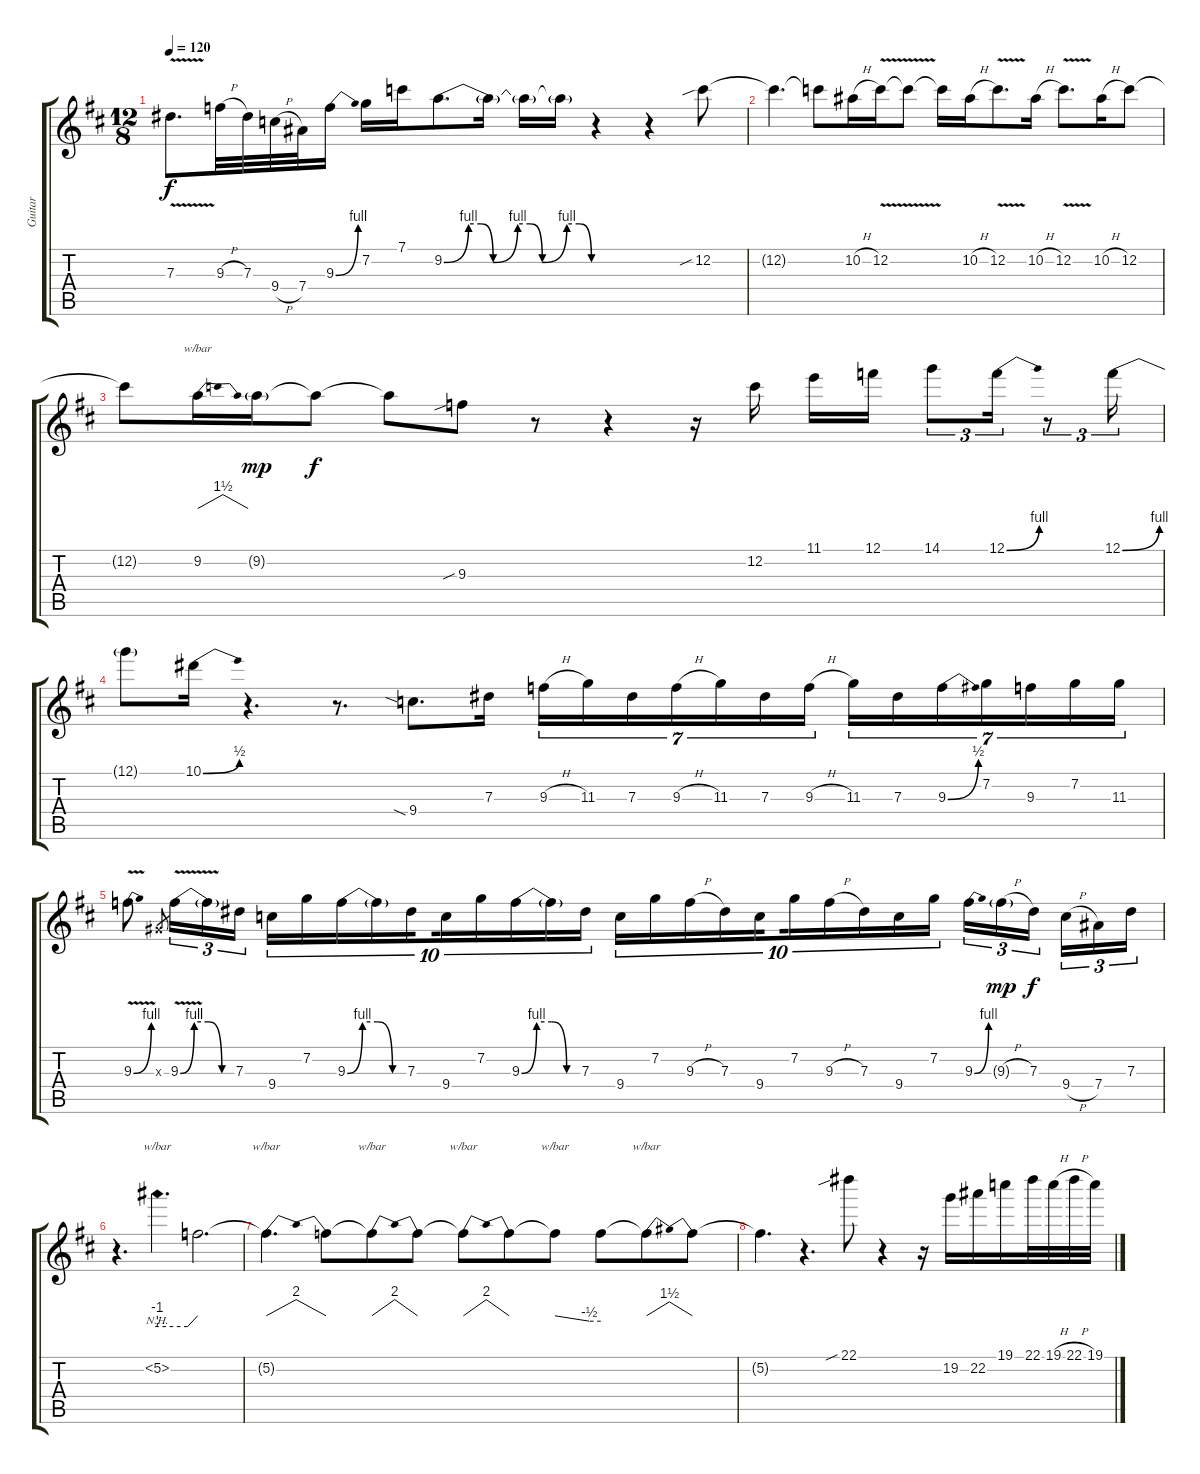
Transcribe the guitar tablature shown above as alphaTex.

\track ("Guitar " "Guitar ") {instrument distortionguitar}
\staff {score tabs}
\tuning (F4 C4 Ab3 Eb3 Bb2 F2) {hide}
\ts (12 8)
\tempo 120
\clef g2
\ks d
7.3{v}.8{d dy f} 9.3{h}.32 7.3.32 9.4{h}.32 7.4.32 9.3{be (bend 0 0 60 4)}.16 7.2.16 7.1.16 9.2{be (custom 0 0 10 4 15 4 20 0 30 4 35 4 40 0 50 4 55 4 60 0)}.8{d} 9.2{t}.16 9.2{t}.16 9.2{t}.16 r.4 r.4 12.2{sib}.8 |
12.2{t}.4{d} 12.2{t}.8 10.2{h}.16 12.2{v}.16 12.2{t}.8 12.2{t}.16 10.2{h}.16 12.2{v}.8{d} 10.2{h}.16 12.2{v}.8{d} 10.2{h}.16 12.2.8 |
12.2{t}.8 9.2.16{tbe (dip default 0 0 30 6 60 0)} 9.2{g}.16{dy mp} 9.2{t}.8{dy f} 9.2{t}.8 9.3{sib}.8 r.8 r.4 r.16 12.2.16 11.1.16 12.1.16 14.1.8{tu (3 2)} 12.1{be (bend 0 0 60 4)}.16{tu (3 2)} r.8{tu (3 2)} 12.1{be (bend 0 0 60 4)}.16{tu (3 2)} |
12.1{t}.8 10.1{be (bend 0 0 60 2)}.16 r.4{d} r.8{d} 9.4{sia}.8{d} 7.3.16{beam splitsecondary} 9.3{h}.16{tu (7 4)} 11.3.16{tu (7 4)} 7.3.16{tu (7 4)} 9.3{h}.16{tu (7 4)} 11.3.16{tu (7 4)} 7.3.16{tu (7 4)} 9.3{h}.16{tu (7 4) beam splitsecondary} 11.3.16{tu (7 4)} 7.3.16{tu (7 4)} 9.3{be (bend 0 0 60 2)}.16{tu (7 4)} 7.2.16{tu (7 4)} 9.3.16{tu (7 4)} 7.2.16{tu (7 4)} 11.3.16{tu (7 4)} |
9.3{be (bend 0 0 60 4) v}.8 0.3{x}.8{gr} 9.3{be (custom 0 0 15 4 30 4 45 0 60 0) v}.16{tu (3 2)} 9.3{t}.16{tu (3 2)} 7.3.16{tu (3 2) beam splitsecondary} 9.4.16{tu (10 8)} 7.2.16{tu (10 8)} 9.3{be (custom 0 0 15 4 30 4 45 0 60 0)}.16{tu (10 8)} 9.3{t}.16{tu (10 8)} 7.3.16{tu (10 8) beam splitsecondary} 9.4.16{tu (10 8)} 7.2.16{tu (10 8)} 9.3{be (custom 0 0 15 4 30 4 45 0 60 0)}.16{tu (10 8)} 9.3{t}.16{tu (10 8)} 7.3.16{tu (10 8)} 9.4.16{tu (10 8)} 7.2.16{tu (10 8)} 9.3{h}.16{tu (10 8)} 7.3.16{tu (10 8)} 9.4.16{tu (10 8) beam splitsecondary} 7.2.16{tu (10 8)} 9.3{h}.16{tu (10 8)} 7.3.16{tu (10 8)} 9.4.16{tu (10 8)} 7.2.16{tu (10 8) beam splitsecondary} 9.3{be (bend 0 0 60 4)}.16{tu (3 2)} 9.3{h g}.16{tu (3 2) dy mp} 7.3.16{tu (3 2) dy f beam splitsecondary} 9.4{h}.16{tu (3 2)} 7.4.16{tu (3 2)} 7.3.16{tu (3 2)} |
r.4{d} 5.2{nh}.4{d tbe (custom default 0 -4 45 -4 60 0)} 5.2{t}.2{d} |
5.2{t}.4{d tbe (dip default 0 0 30 8 60 0)} 5.2{t}.8 5.2{t}.8{tbe (dip default 0 0 30 8 60 0)} 5.2{t}.8 5.2{t}.8{tbe (dip default 0 0 30 8 60 0)} 5.2{t}.8 5.2{t}.8{tbe (custom default 0 0 45 -2 60 -2)} 5.2{t}.8 5.2{t}.8{tbe (dip default 0 0 30 6 60 0)} 5.2{t}.8 |
5.2{t}.4{d} r.4{d} 22.1{sib}.8 r.4 r.16 19.2.16 22.2.16 19.1.16 22.1.32 19.1{h}.32 22.1{h}.32 19.1.32
